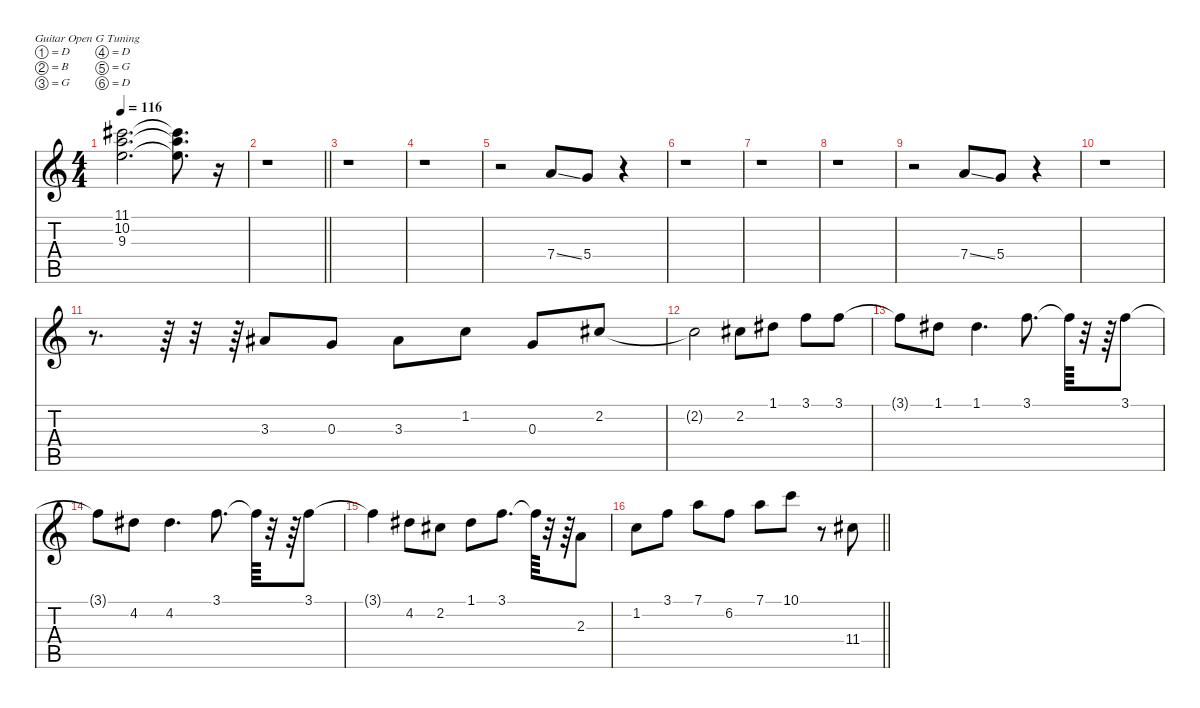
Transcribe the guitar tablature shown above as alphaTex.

\defaultSystemsLayout 4
\hideDynamics
\bracketExtendMode nobrackets
\singleTrackTrackNamePolicy hidden
\multiTrackTrackNamePolicy hidden
\otherSystemsTrackNameOrientation horizontal
\track ("Guitar 3" "dist.guit.") {instrument distortionguitar}
\staff {score tabs}
\tuning (D4 B3 G3 D3 G2 D2)
\ts (4 4)
\tempo 116
\clef g2
\ks c
(11.1{t acc #} 10.2{t} 9.3{t}).2{d dy f beam Down} (11.1{t acc #} 10.2{t} 9.3{t}).8{d beam Down} r.16{beam Down} |
\barLineRight lightlight
r.1{beam Down} |
r.1{beam Down} |
r.1{beam Down} |
r.2{beam Down} 7.4{ss}.8{beam Up} 5.4.8{beam Up} r.4{beam Up} |
r.1{beam Down} |
r.1{beam Down} |
r.1{beam Down} |
r.2{beam Down} 7.4{ss}.8{beam Up} 5.4.8{beam Up} r.4{beam Up} |
r.1{beam Down} |
r.8{d beam Down} r.64{beam Down} r.32{beam Down} r.64{beam Down} 3.3{acc #}.8{beam Up} 0.3.8{beam Up} 3.3{acc #}.8{beam Down} 1.2.8{beam Down} 0.3.8{beam Up} 2.2{acc #}.8{beam Up} |
2.2{t acc #}.2{beam Down} 2.2{acc #}.8{beam Down} 1.1{acc #}.8{beam Down} 3.1.8{beam Down} 3.1.8{beam Down} |
3.1{t}.8{beam Down} 1.1{acc #}.8{beam Down} 1.1{acc #}.4{d beam Down} 3.1.8{d beam Down} 3.1{t}.64{beam Down} r.32{beam Down} r.64{beam Down} 3.1.8{beam Down} |
3.1{t}.8{beam Down} 4.2{acc #}.8{beam Down} 4.2{acc #}.4{d beam Down} 3.1.8{d beam Down} 3.1{t}.64{beam Down} r.32{beam Down} r.64{beam Down} 3.1.8{beam Down} |
3.1{t}.4{beam Down} 4.2{acc #}.8{beam Down} 2.2{acc #}.8{beam Down} 1.1{acc #}.8{beam Down} 3.1.8{d beam Down} 3.1{t}.64{beam Down} r.32{beam Down} r.64{beam Down} 2.3.8{beam Down} |
\barLineRight lightlight
1.2.8{beam Down} 3.1.8{beam Down} 7.1.8{beam Down} 6.2.8{beam Down} 7.1.8{beam Down} 10.1.8{beam Down} r.8{beam Down} 11.4{acc #}.8{beam Down}
